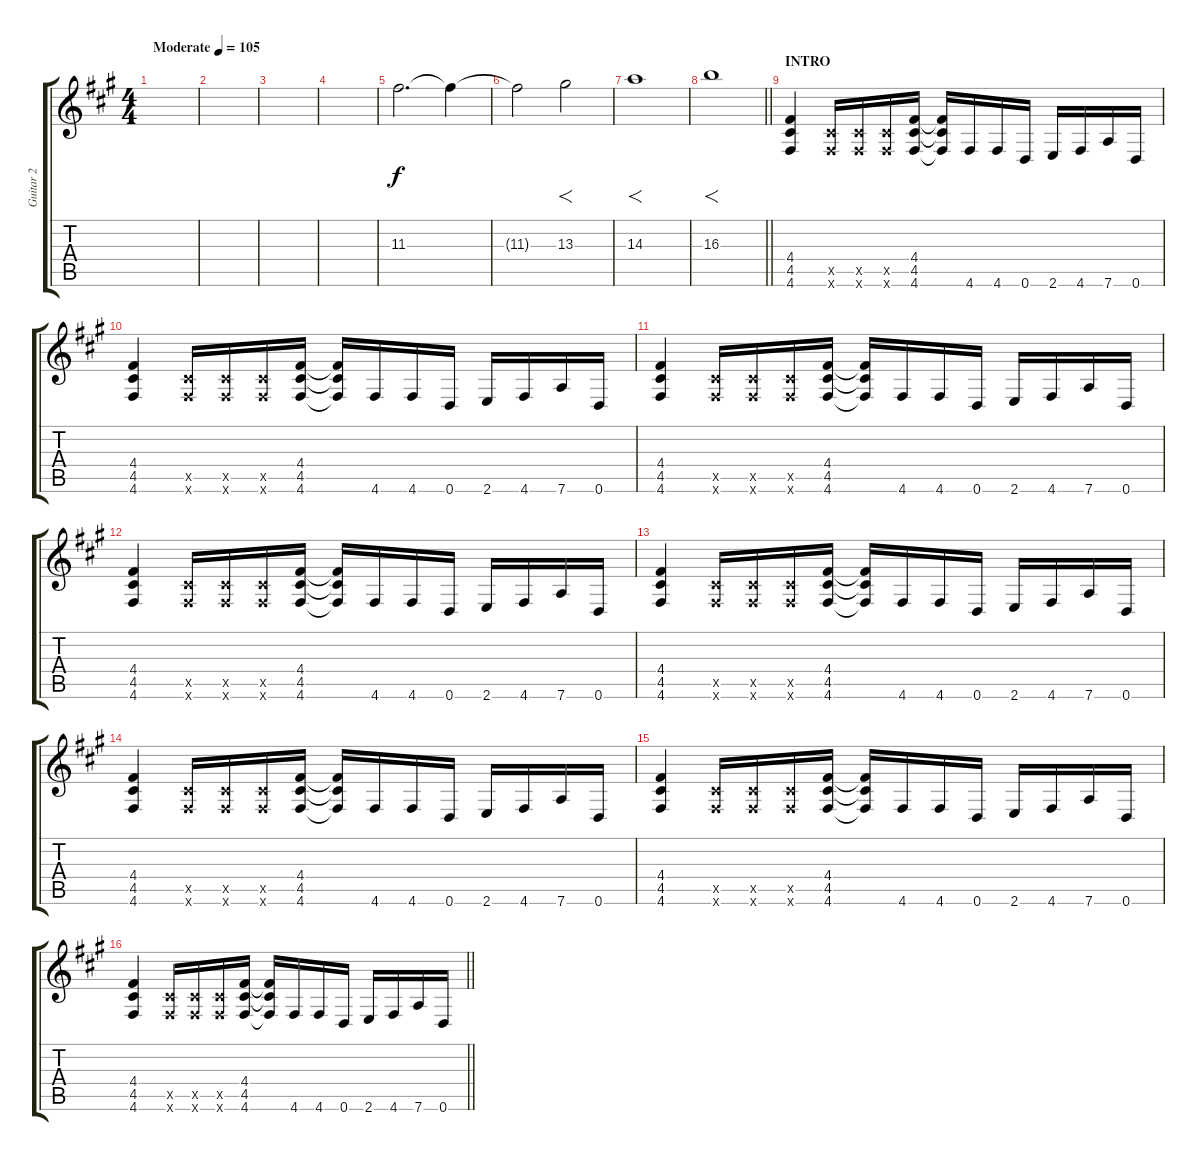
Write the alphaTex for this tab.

\track ("Guitar 2" "Guitar 2") {instrument distortionguitar}
\staff {score tabs}
\tuning (E4 B3 G3 D3 A2 D2) {hide}
\ts (4 4)
\tempo (105 "Moderate")
\clef g2
\ks f#minor
|
|
|
|
11.3.2{d volume 16} 11.3{t}.4{volume 0} |
11.3{t}.2 13.3.2{f volume 16} |
14.3.1{f} |
\barLineRight lightlight
16.3.1{f} |
\section ("" "INTRO")
(4.4 4.5 4.6).4{dy f} (4.5{x} 4.6{x}).16 (4.5{x} 4.6{x}).16 (4.5{x} 4.6{x}).16 (4.4 4.5 4.6).16 (4.4{t} 4.5{t} 4.6{t}).16 4.6.16 4.6.16 0.6.16 2.6.16 4.6.16 7.6.16 0.6.16 |
(4.4 4.5 4.6).4 (4.5{x} 4.6{x}).16 (4.5{x} 4.6{x}).16 (4.5{x} 4.6{x}).16 (4.4 4.5 4.6).16 (4.4{t} 4.5{t} 4.6{t}).16 4.6.16 4.6.16 0.6.16 2.6.16 4.6.16 7.6.16 0.6.16 |
(4.4 4.5 4.6).4 (4.5{x} 4.6{x}).16 (4.5{x} 4.6{x}).16 (4.5{x} 4.6{x}).16 (4.4 4.5 4.6).16 (4.4{t} 4.5{t} 4.6{t}).16 4.6.16 4.6.16 0.6.16 2.6.16 4.6.16 7.6.16 0.6.16 |
(4.4 4.5 4.6).4 (4.5{x} 4.6{x}).16 (4.5{x} 4.6{x}).16 (4.5{x} 4.6{x}).16 (4.4 4.5 4.6).16 (4.4{t} 4.5{t} 4.6{t}).16 4.6.16 4.6.16 0.6.16 2.6.16 4.6.16 7.6.16 0.6.16 |
(4.4 4.5 4.6).4 (4.5{x} 4.6{x}).16 (4.5{x} 4.6{x}).16 (4.5{x} 4.6{x}).16 (4.4 4.5 4.6).16 (4.4{t} 4.5{t} 4.6{t}).16 4.6.16 4.6.16 0.6.16 2.6.16 4.6.16 7.6.16 0.6.16 |
(4.4 4.5 4.6).4 (4.5{x} 4.6{x}).16 (4.5{x} 4.6{x}).16 (4.5{x} 4.6{x}).16 (4.4 4.5 4.6).16 (4.4{t} 4.5{t} 4.6{t}).16 4.6.16 4.6.16 0.6.16 2.6.16 4.6.16 7.6.16 0.6.16 |
(4.4 4.5 4.6).4 (4.5{x} 4.6{x}).16 (4.5{x} 4.6{x}).16 (4.5{x} 4.6{x}).16 (4.4 4.5 4.6).16 (4.4{t} 4.5{t} 4.6{t}).16 4.6.16 4.6.16 0.6.16 2.6.16 4.6.16 7.6.16 0.6.16 |
\barLineRight lightlight
(4.4 4.5 4.6).4 (4.5{x} 4.6{x}).16 (4.5{x} 4.6{x}).16 (4.5{x} 4.6{x}).16 (4.4 4.5 4.6).16 (4.4{t} 4.5{t} 4.6{t}).16 4.6.16 4.6.16 0.6.16 2.6.16 4.6.16 7.6.16 0.6.16
